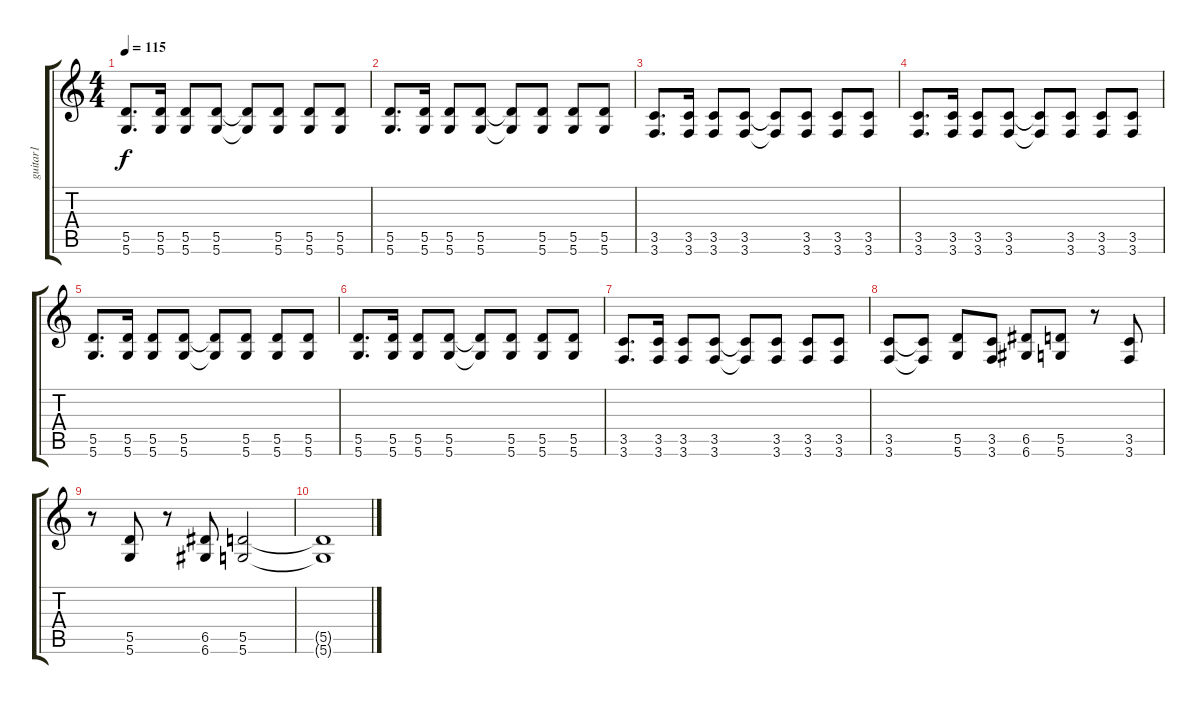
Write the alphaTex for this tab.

\track ("guitar1" "guitar1") {instrument overdrivenguitar}
\staff {score tabs}
\tuning (E4 B3 G3 D3 A2 D2) {hide}
\ts (4 4)
\tempo 115
\clef g2
\ks c
(5.5 5.6).8{d dy f} (5.5 5.6).16 (5.5 5.6).8 (5.5 5.6).8 (5.5{t} 5.6{t}).8 (5.5 5.6).8 (5.5 5.6).8 (5.5 5.6).8 |
(5.5 5.6).8{d} (5.5 5.6).16 (5.5 5.6).8 (5.5 5.6).8 (5.5{t} 5.6{t}).8 (5.5 5.6).8 (5.5 5.6).8 (5.5 5.6).8 |
(3.5 3.6).8{d} (3.5 3.6).16 (3.5 3.6).8 (3.5 3.6).8 (3.5{t} 3.6{t}).8 (3.5 3.6).8 (3.5 3.6).8 (3.5 3.6).8 |
(3.5 3.6).8{d} (3.5 3.6).16 (3.5 3.6).8 (3.5 3.6).8 (3.5{t} 3.6{t}).8 (3.5 3.6).8 (3.5 3.6).8 (3.5 3.6).8 |
(5.5 5.6).8{d} (5.5 5.6).16 (5.5 5.6).8 (5.5 5.6).8 (5.5{t} 5.6{t}).8 (5.5 5.6).8 (5.5 5.6).8 (5.5 5.6).8 |
(5.5 5.6).8{d} (5.5 5.6).16 (5.5 5.6).8 (5.5 5.6).8 (5.5{t} 5.6{t}).8 (5.5 5.6).8 (5.5 5.6).8 (5.5 5.6).8 |
(3.5 3.6).8{d} (3.5 3.6).16 (3.5 3.6).8 (3.5 3.6).8 (3.5{t} 3.6{t}).8 (3.5 3.6).8 (3.5 3.6).8 (3.5 3.6).8 |
(3.5 3.6).8 (3.5{t} 3.6{t}).8 (5.5 5.6).8 (3.5 3.6).8 (6.5 6.6).8 (5.5 5.6).8 r.8 (3.5 3.6).8 |
r.8 (5.5 5.6).8 r.8 (6.5 6.6).8 (5.5 5.6).2 |
(5.5{t} 5.6{t}).1
